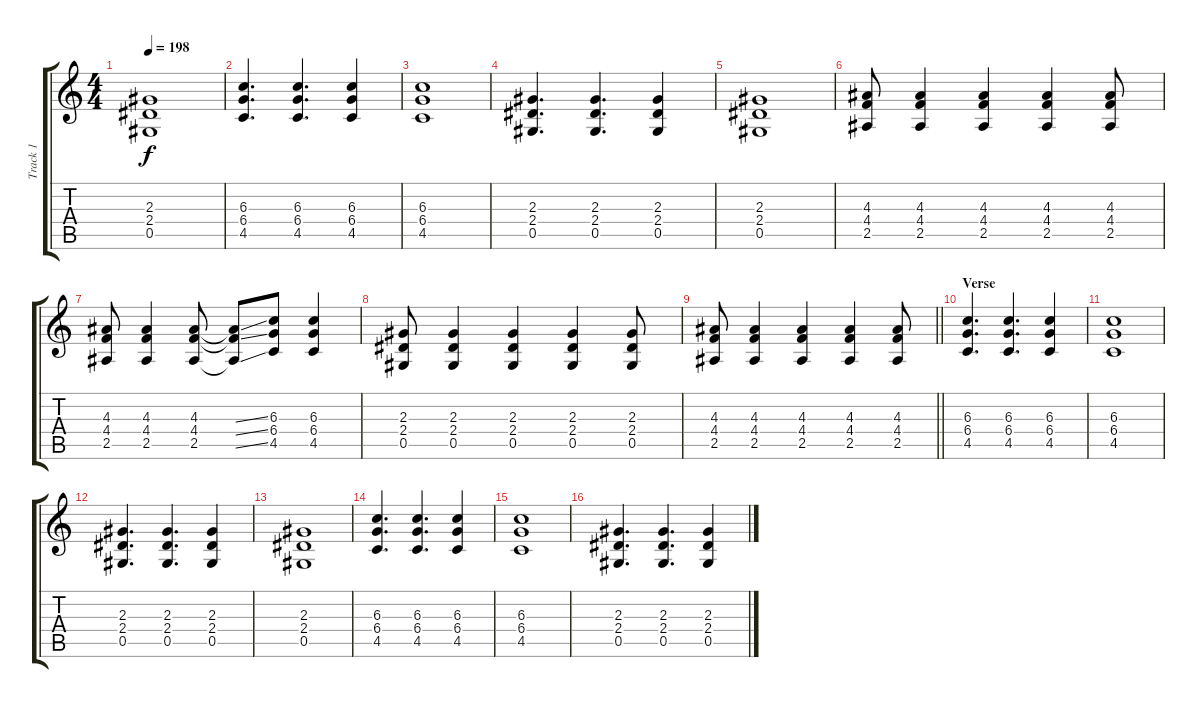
\track ("Track 1" "Track 1") {instrument overdrivenguitar}
\staff {score tabs}
\tuning (Eb4 Bb3 Gb3 Db3 Ab2 Eb2) {hide}
\ts (4 4)
\tempo 198
\clef g2
\ks c
(2.3 2.4 0.5).1{dy f} |
(6.3 6.4 4.5).4{d} (6.3 6.4 4.5).4{d} (6.3 6.4 4.5).4 |
(6.3 6.4 4.5).1 |
(2.3 2.4 0.5).4{d} (2.3 2.4 0.5).4{d} (2.3 2.4 0.5).4 |
(2.3 2.4 0.5).1 |
(4.3 4.4 2.5).8 (4.3 4.4 2.5).4 (4.3 4.4 2.5).4 (4.3 4.4 2.5).4 (4.3 4.4 2.5).8 |
(4.3 4.4 2.5).8 (4.3 4.4 2.5).4 (4.3 4.4 2.5).8 (4.3{ss t} 4.4{ss t} 2.5{ss t}).8 (6.3 6.4 4.5).8 (6.3 6.4 4.5).4 |
(2.3 2.4 0.5).8 (2.3 2.4 0.5).4 (2.3 2.4 0.5).4 (2.3 2.4 0.5).4 (2.3 2.4 0.5).8 |
\barLineRight lightlight
(4.3 4.4 2.5).8 (4.3 4.4 2.5).4 (4.3 4.4 2.5).4 (4.3 4.4 2.5).4 (4.3 4.4 2.5).8 |
\section ("" "Verse")
(6.3 6.4 4.5).4{d} (6.3 6.4 4.5).4{d} (6.3 6.4 4.5).4 |
(6.3 6.4 4.5).1 |
(2.3 2.4 0.5).4{d} (2.3 2.4 0.5).4{d} (2.3 2.4 0.5).4 |
(2.3 2.4 0.5).1 |
(6.3 6.4 4.5).4{d} (6.3 6.4 4.5).4{d} (6.3 6.4 4.5).4 |
(6.3 6.4 4.5).1 |
(2.3 2.4 0.5).4{d} (2.3 2.4 0.5).4{d} (2.3 2.4 0.5).4
